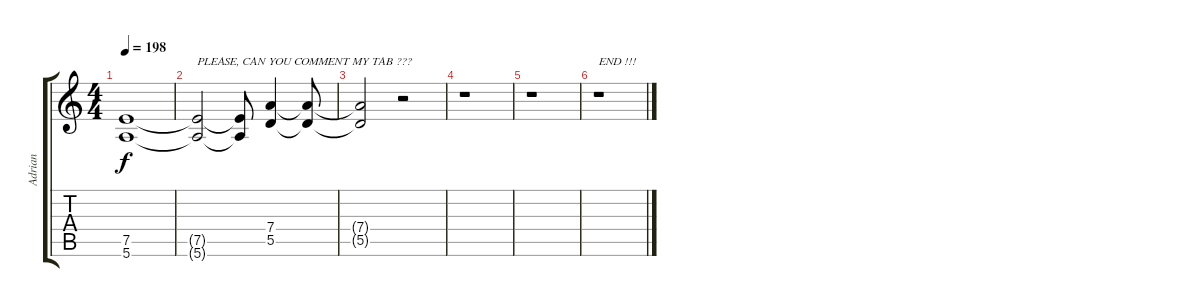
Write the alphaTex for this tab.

\track ("Adrian" "Adrian") {instrument distortionguitar}
\staff {score tabs}
\tuning (E4 B3 G3 D3 A2 E2) {hide}
\ts (4 4)
\tempo 198
\clef g2
\ks c
(7.5{t} 5.6{t}).1{dy f} |
(7.5{t} 5.6{t}).2{txt "PLEASE, CAN YOU COMMENT MY TAB ???"} (7.5{t} 5.6{t}).8 (7.4 5.5).4 (7.4{t} 5.5{t}).8 |
(7.4{t} 5.5{t}).2 r.2 |
r.1 |
r.1 |
r.1{txt "END !!!"}
